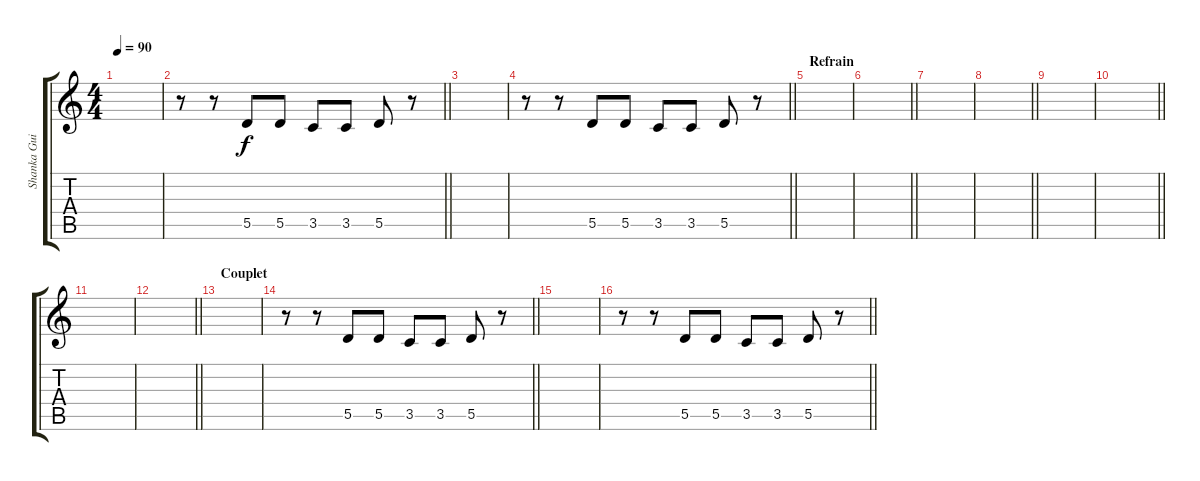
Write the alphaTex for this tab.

\track ("Shanka Guitare 2" "Shanka Gui") {instrument acousticguitarsteel}
\staff {score tabs}
\tuning (E4 B3 G3 D3 A2 D2) {hide}
\ts (4 4)
\tempo 90
\clef g2
\ks c
|
\barLineRight lightlight
r.8 r.8 5.5.8 5.5.8 3.5.8 3.5.8 5.5.8 r.8 |
|
\barLineRight lightlight
r.8 r.8 5.5.8 5.5.8 3.5.8 3.5.8 5.5.8 r.8 |
\section ("" "Refrain")
|
\barLineRight lightlight
|
|
\barLineRight lightlight
|
|
\barLineRight lightlight
|
|
\barLineRight lightlight
|
\section ("" "Couplet")
|
\barLineRight lightlight
r.8 r.8 5.5.8 5.5.8 3.5.8 3.5.8 5.5.8 r.8 |
|
\barLineRight lightlight
r.8 r.8 5.5.8 5.5.8 3.5.8 3.5.8 5.5.8 r.8
